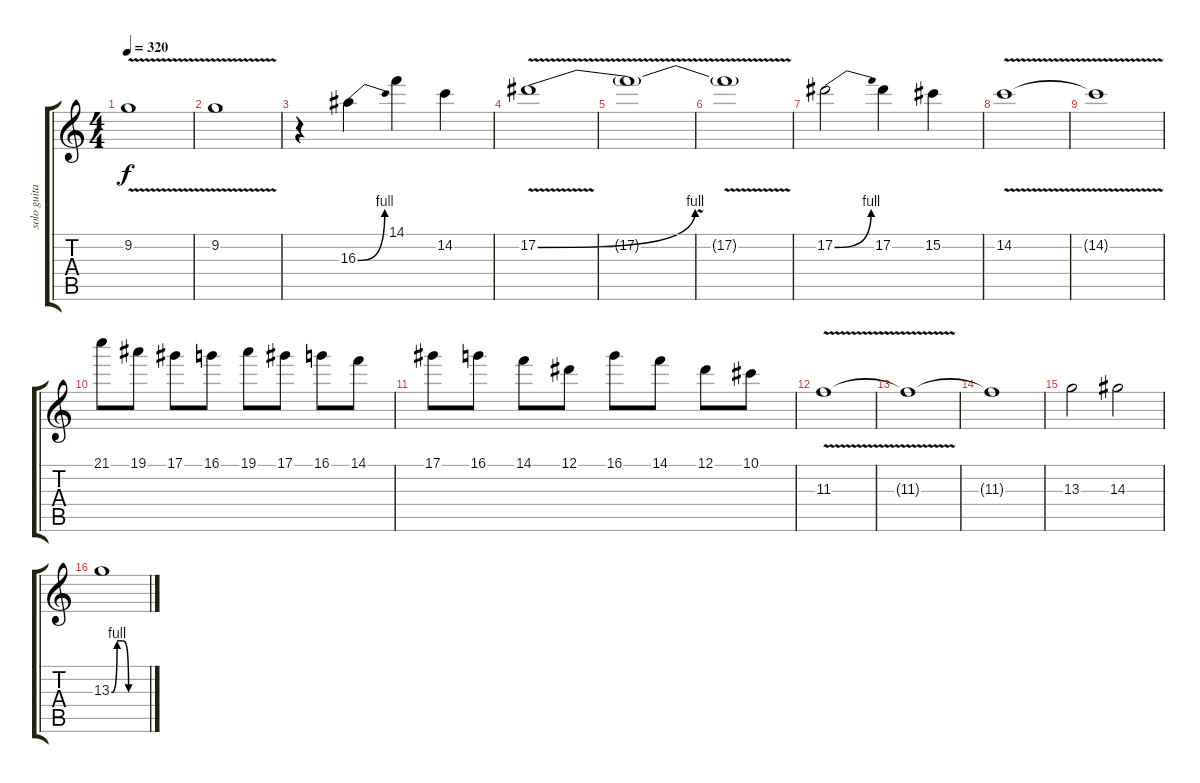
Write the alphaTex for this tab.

\track ("solo guitar" "solo guita") {instrument distortionguitar}
\staff {score tabs}
\tuning (Eb4 Bb3 Gb3 Db3 Ab2 Eb2) {hide}
\ts (4 4)
\tempo 320
\clef g2
\ks c
9.2{v}.1{dy f} |
9.2{v}.1 |
r.4 16.3{be (bend 0 0 60 4)}.4 14.1.4 14.2.4 |
17.2{be (bend 0 0 60 4) v}.1 |
17.2{v t}.1 |
17.2{t}.1 |
17.2{be (bend 0 0 60 4)}.2 17.2.4 15.2.4 |
14.2{v}.1 |
14.2{t}.1 |
21.1.8 19.1.8 17.1.8 16.1.8 19.1.8 17.1.8 16.1.8 14.1.8 |
17.1.8 16.1.8 14.1.8 12.1.8 16.1.8 14.1.8 12.1.8 10.1.8 |
11.3{v}.1 |
11.3{t}.1 |
11.3{t}.1 |
13.3.2 14.3.2 |
13.3{be (custom 0 0 10 4 20 4 30 0 60 0)}.1
